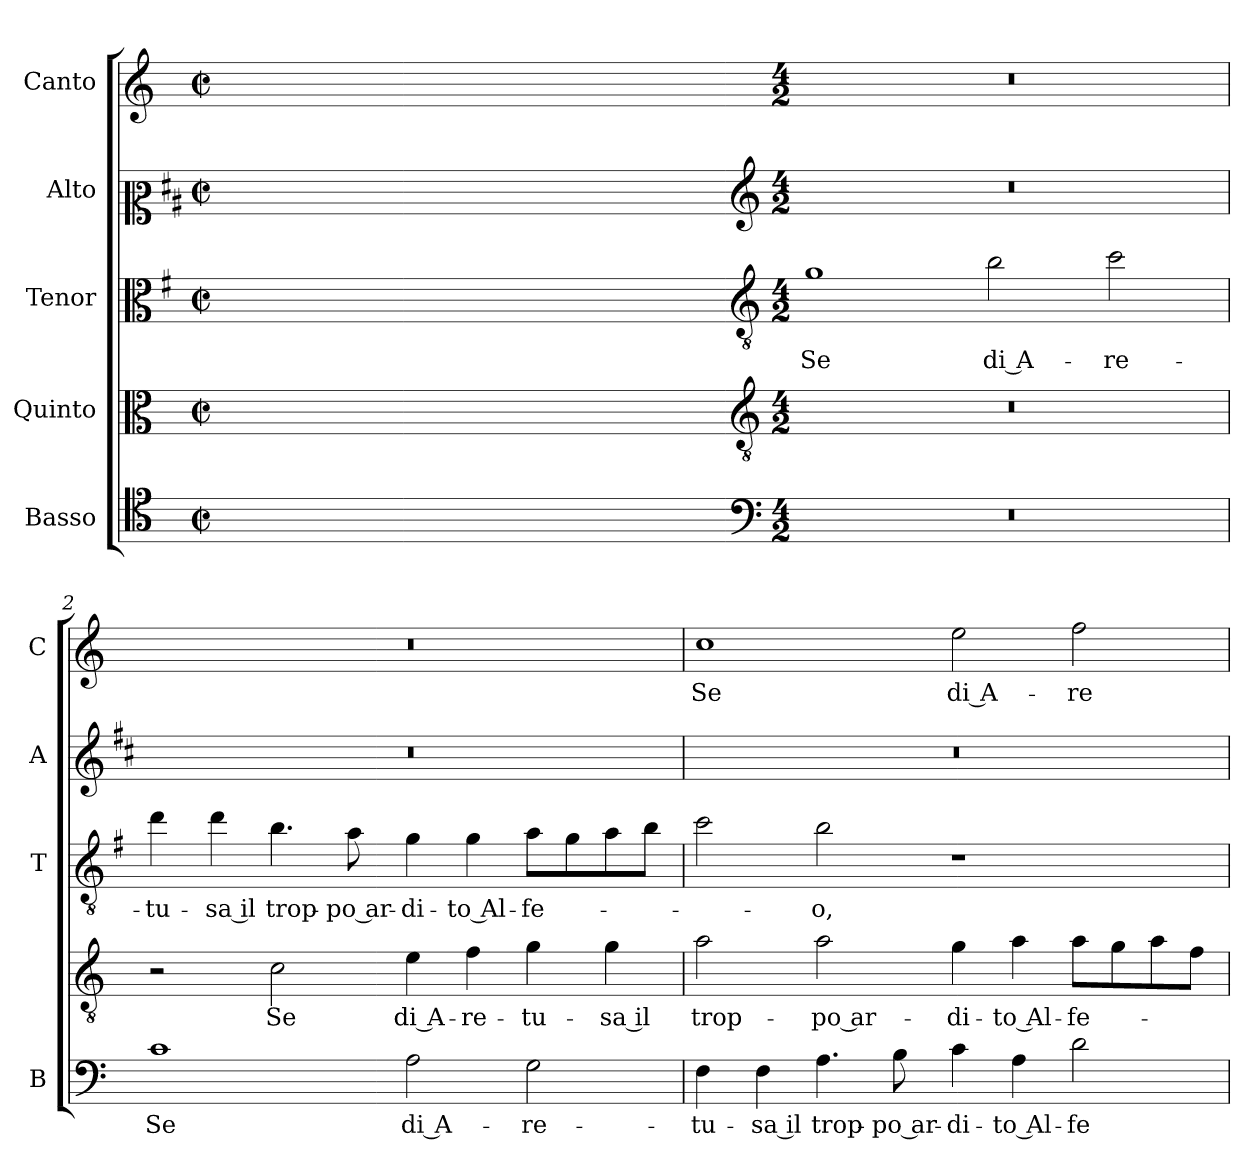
**kern	**text	**kern	**text	**kern	**text	**kern	**kern	**text
*part5	*part5	*part4	*part4	*part3	*part3	*part2	*part1	*part1
*staff5	*staff5	*staff4	*staff4	*staff3	*staff3	*staff2	*staff1	*staff1
*I"Basso	*	*I"Quinto	*	*I"Tenor	*	*I"Alto	*I"Canto	*
*I'B	*	*	*	*I'T	*	*I'A	*I'C	*
*clefC4	*	*clefC3	*	*clefC3	*	*clefC2	*clefG2	*
*	*	*	*	*ITrd4c7	*	*ITrd1c2	*	*
*k[]	*	*k[]	*	*k[]	*	*k[]	*k[]	*
*C:	*	*C:	*	*C:	*	*C:	*C:	*
*M2/2	*	*M2/2	*	*M2/2	*	*M2/2	*M2/2	*
*met(c|)	*	*met(c|)	*	*met(c|)	*	*met(c|)	*met(c|)	*
=	=	=	=	=	=	=	=	=
1ryy	.	1ryy	.	1ryy	.	1ryy	1ryy	.
=1X-	=1X-	=1X-	=1X-	=1X-	=1X-	=1X-	=1X-	=1X-
4ryy	.	4ryy	.	4ryy	.	4ryy	4ryy	.
4ryy	.	4ryy	.	4ryy	.	4ryy	4ryy	.
4ryy	.	4ryy	.	4ryy	.	4ryy	4ryy	.
4ryy	.	4ryy	.	4ryy	.	4ryy	4ryy	.
=1-	=1-	=1-	=1-	=1-	=1-	=1-	=1-	=1-
*clefF4	*	*clefGv2	*	*clefGv2	*	*clefG2	*	*
*M4/2	*	*M4/2	*	*M4/2	*	*M4/2	*M4/2	*
!	!	!	!	!	!LO:LY:b	!	!	!
0r	.	0r	.	1c	Se	0r	0r	.
!	!	!	!	!	!LO:LY:b	!	!	!
.	.	.	.	2e\	di A-	.	.	.
!	!	!	!	!	!LO:LY:b	!	!	!
.	.	.	.	2f\	-re-	.	.	.
=2	=2	=2	=2	=2	=2	=2	=2	=2
!	!LO:LY:b	!	!	!	!LO:LY:b	!	!	!
1c	Se	2r	.	4g\	-tu-	0r	0r	.
!	!	!	!	!	!LO:LY:b	!	!	!
.	.	.	.	4g\	-sa il	.	.	.
!	!	!	!LO:LY:b	!	!LO:LY:b	!	!	!
.	.	2c\	Se	4.e\	trop-	.	.	.
!	!	!	!	!	!LO:LY:b	!	!	!
.	.	.	.	8d\	-po ar-	.	.	.
!	!LO:LY:b	!	!LO:LY:b	!	!LO:LY:b	!	!	!
2A\	di A-	4e\	di A-	4c\	-di-	.	.	.
!	!	!	!LO:LY:b	!	!LO:LY:b	!	!	!
.	.	4f\	-re-	4c\	-to Al-	.	.	.
!	!LO:LY:b	!	!LO:LY:b	!	!LO:LY:b	!	!	!
2G\	-re-	4g\	-tu-	8d\L	-fe-	.	.	.
.	.	.	.	8c\	.	.	.	.
!	!	!	!LO:LY:b	!	!	!	!	!
.	.	4g\	-sa il	8d\	.	.	.	.
.	.	.	.	8e\J	.	.	.	.
=3	=3	=3	=3	=3	=3	=3	=3	=3
!	!LO:LY:b	!	!LO:LY:b	!	!	!	!	!LO:LY:b
4F\	-tu-	2a\	trop-	2f\	.	0r	1cc	Se
!	!LO:LY:b	!	!	!	!	!	!	!
4F\	-sa il	.	.	.	.	.	.	.
!	!LO:LY:b	!	!LO:LY:b	!	!LO:LY:b	!	!	!
4.A\	trop-	2a\	-po ar-	2e\	-o,	.	.	.
!	!LO:LY:b	!	!	!	!	!	!	!
8B\	-po ar-	.	.	.	.	.	.	.
!	!LO:LY:b	!	!LO:LY:b	!	!	!	!	!LO:LY:b
4c\	-di-	4g\	-di-	1r	.	.	2ee\	di A-
!	!LO:LY:b	!	!LO:LY:b	!	!	!	!	!
4A\	-to Al-	4a\	-to Al-	.	.	.	.	.
!	!LO:LY:b	!	!LO:LY:b	!	!	!	!	!LO:LY:b
2d\	-fe-	8a\L	-fe-	.	.	.	2ff\	-re-
.	.	8g\	.	.	.	.	.	.
.	.	8a\	.	.	.	.	.	.
.	.	8f\J	.	.	.	.	.	.
=	=	=	=	=	=	=	=	=
*-	*-	*-	*-	*-	*-	*-	*-	*-
